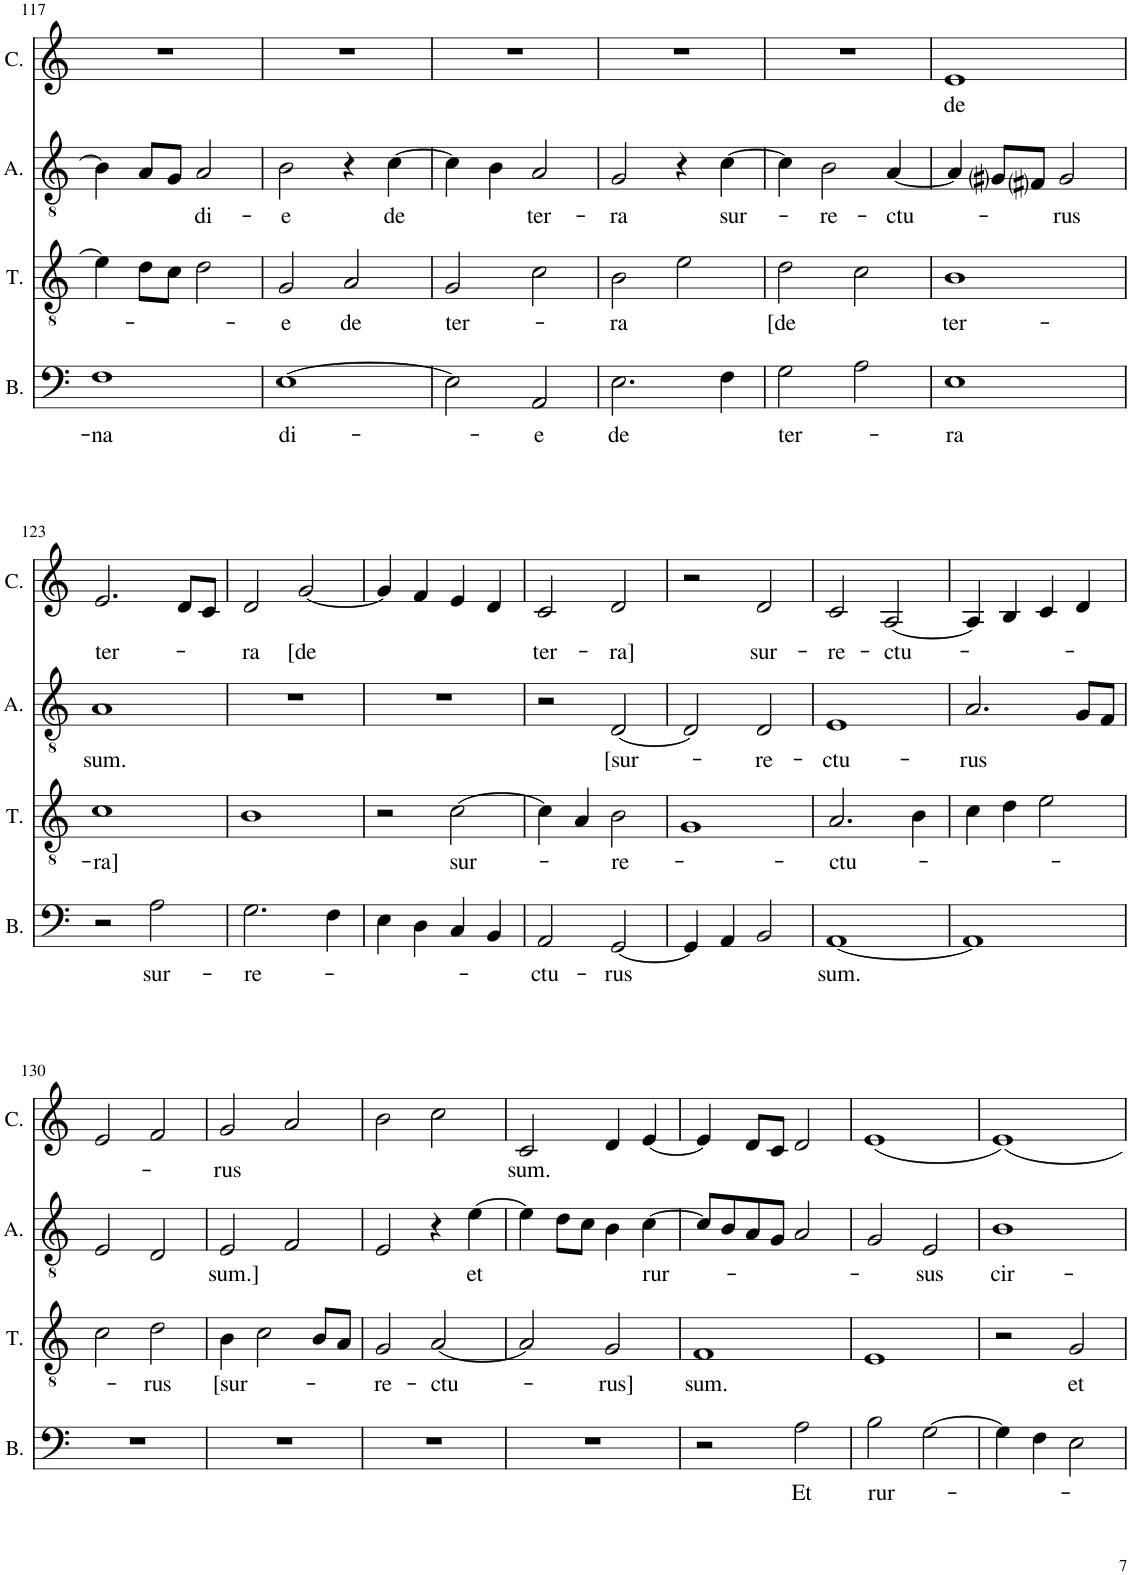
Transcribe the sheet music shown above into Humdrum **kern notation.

**kern	**text	**kern	**text	**kern	**text	**kern	**text
*part4	*part4	*part3	*part3	*part2	*part2	*part1	*part1
*staff4	*staff4	*staff3	*staff3	*staff2	*staff2	*staff1	*staff1
*I"Bassus	*	*I"Tenor	*	*I"Altus	*	*I"Cantus	*
*I'B.	*	*I'T.	*	*I'A.	*	*I'C.	*
!!LO:PB:g=z
*clefF4	*	*clefGv2	*	*clefGv2	*	*clefG2	*
*k[]	*	*k[]	*	*k[]	*	*k[]	*
*M2/2	*	*M2/2	*	*M2/2	*	*M2/2	*
*met(c|)	*	*met(c|)	*	*met(c|)	*	*met(c|)	*
=117	=117	=117	=117	=117	=117	=117	=117
!	!LO:LY:b	!	!	!	!	!	!
1F	-na	4e\]	.	4B\]	.	1r	.
.	.	8d\L	.	8A/L	.	.	.
.	.	8c\J	.	8G/J	.	.	.
!	!	!	!	!	!LO:LY:b	!	!
.	.	2d\	.	2A/	di-	.	.
=118	=118	=118	=118	=118	=118	=118	=118
!	!LO:LY:b	!	!LO:LY:b	!	!LO:LY:b	!	!
[1E	di-	2G/	-e	2B\	-e	1r	.
!	!	!	!LO:LY:b	!	!	!	!
.	.	2A/	de	4r	.	.	.
!	!	!	!	!	!LO:LY:b	!	!
.	.	.	.	[4c\	de	.	.
=119	=119	=119	=119	=119	=119	=119	=119
!	!	!	!LO:LY:b	!	!	!	!
2E\]	.	2G/	ter-	4c\]	.	1r	.
.	.	.	.	4B\	.	.	.
!	!LO:LY:b	!	!	!	!LO:LY:b	!	!
2AA/	-e	2c\	.	2A/	ter-	.	.
=120	=120	=120	=120	=120	=120	=120	=120
!	!LO:LY:b	!	!LO:LY:b	!	!LO:LY:b	!	!
2.E\	de	2B\	ra	2G/	-ra	1r	.
.	.	2e\	.	4r	.	.	.
!	!	!	!	!	!LO:LY:b	!	!
4F\	.	.	.	[4c\	sur-	.	.
=121	=121	=121	=121	=121	=121	=121	=121
!	!LO:LY:b	!	!LO:LY:b	!	!	!	!
2G\	ter-	2d\	[de	4c\]	.	1r	.
!	!	!	!	!	!LO:LY:b	!	!
.	.	.	.	2B\	-re-	.	.
2A\	.	2c\	.	.	.	.	.
!	!	!	!	!	!LO:LY:b	!	!
.	.	.	.	[4A/	-ctu-	.	.
=122	=122	=122	=122	=122	=122	=122	=122
!	!LO:LY:b	!	!LO:LY:b	!	!	!	!LO:LY:b
1E	-ra	1B	ter-	4A/]	.	1e	de
.	.	.	.	8G#i/L	.	.	.
.	.	.	.	8F#i/J	.	.	.
!	!	!	!	!	!LO:LY:b	!	!
.	.	.	.	2G#/	rus	.	.
!!LO:LB:g=z
=123	=123	=123	=123	=123	=123	=123	=123
!	!	!	!LO:LY:b	!	!LO:LY:b	!	!LO:LY:b
2r	.	1c	-ra]	1A	sum.	2.e/	ter-
!	!LO:LY:b	!	!	!	!	!	!
2A\	sur-	.	.	.	.	.	.
.	.	.	.	.	.	8d/L	.
.	.	.	.	.	.	8c/J	.
=124	=124	=124	=124	=124	=124	=124	=124
!	!LO:LY:b	!	!	!	!	!	!LO:LY:b
2.G\	-re-	1B	.	1r	.	2d/	-ra
!	!	!	!	!	!	!	!LO:LY:b
.	.	.	.	.	.	[2g/	[de
4F\	.	.	.	.	.	.	.
=125	=125	=125	=125	=125	=125	=125	=125
4E\	.	2r	.	1r	.	4g/]	.
4D\	.	.	.	.	.	4f/	.
!	!	!	!LO:LY:b	!	!	!	!
4C/	.	[2c\	sur-	.	.	4e/	.
4BB/	.	.	.	.	.	4d/	.
=126	=126	=126	=126	=126	=126	=126	=126
!	!LO:LY:b	!	!	!	!	!	!LO:LY:b
2AA/	-ctu-	4c\]	.	2r	.	2c/	ter-
.	.	4A/	.	.	.	.	.
!	!LO:LY:b	!	!LO:LY:b	!	!LO:LY:b	!	!LO:LY:b
[2GG/	-rus	2B\	-re-	[2D/	[sur-	2d/	-ra]
=127	=127	=127	=127	=127	=127	=127	=127
4GG/]	.	1G	.	2D/]	.	2r	.
4AA/	.	.	.	.	.	.	.
!	!	!	!	!	!LO:LY:b	!	!LO:LY:b
2BB/	.	.	.	2D/	-re-	2d/	sur-
=128	=128	=128	=128	=128	=128	=128	=128
!	!LO:LY:b	!	!LO:LY:b	!	!LO:LY:b	!	!LO:LY:b
[1AA	sum.	2.A/	-ctu-	1E	-ctu-	2c/	-re-
!	!	!	!	!	!	!	!LO:LY:b
.	.	.	.	.	.	[2A/	-ctu-
.	.	4B\	.	.	.	.	.
=129	=129	=129	=129	=129	=129	=129	=129
!	!	!	!	!	!LO:LY:b	!	!
1AA]	.	4c\	.	2.A/	-rus	4A/]	.
.	.	4d\	.	.	.	4B/	.
.	.	2e\	.	.	.	4c/	.
.	.	.	.	8G/L	.	4d/	.
.	.	.	.	8F/J	.	.	.
!!LO:LB:g=z
=130	=130	=130	=130	=130	=130	=130	=130
1r	.	2c\	.	2E/	.	2e/	.
!	!	!	!LO:LY:b	!	!	!	!
.	.	2d\	rus	2D/	.	2f/	.
=131	=131	=131	=131	=131	=131	=131	=131
!	!	!	!LO:LY:b	!	!LO:LY:b	!	!LO:LY:b
1r	.	4B\	[sur-	2E/	sum.]	2g/	-rus
.	.	2c\	.	.	.	.	.
.	.	.	.	2F/	.	2a/	.
.	.	8B/L	.	.	.	.	.
.	.	8A/J	.	.	.	.	.
=132	=132	=132	=132	=132	=132	=132	=132
!	!	!	!LO:LY:b	!	!	!	!
1r	.	2G/	-re-	2E/	.	2b\	.
!	!	!	!LO:LY:b	!	!	!	!
.	.	[2A/	-ctu-	4r	.	2cc\	.
!	!	!	!	!	!LO:LY:b	!	!
.	.	.	.	[4e\	et	.	.
=133	=133	=133	=133	=133	=133	=133	=133
!	!	!	!	!	!	!	!LO:LY:b
1r	.	2A/]	.	4e\]	.	2c/	sum.
.	.	.	.	8d\L	.	.	.
.	.	.	.	8c\J	.	.	.
!	!	!	!LO:LY:b	!	!	!	!
.	.	2G/	-rus]	4B\	.	4d/	.
!	!	!	!	!	!LO:LY:b	!	!
.	.	.	.	[4c\	rur-	[4e/	.
=134	=134	=134	=134	=134	=134	=134	=134
!	!	!	!LO:LY:b	!	!	!	!
2r	.	1F	sum.	8c/L]	.	4e/]	.
.	.	.	.	8B/	.	.	.
.	.	.	.	8A/	.	8d/L	.
.	.	.	.	8G/J	.	8c/J	.
!	!LO:LY:b	!	!	!	!	!	!
2A\	Et	.	.	2A/	.	2d/	.
=135	=135	=135	=135	=135	=135	=135	=135
!	!LO:LY:b	!	!	!	!	!	!
2B\	rur-	1E	.	2G/	.	(1e	.
!	!	!	!	!	!LO:LY:b	!	!
[2G\	.	.	.	2E/	-sus	.	.
=136	=136	=136	=136	=136	=136	=136	=136
!	!	!	!	!	!LO:LY:b	!	!
4G\]	.	2r	.	1B	cir-	1e)	.
4F\	.	.	.	.	.	.	.
!	!	!	!LO:LY:b	!	!	!	!
2E\	.	2G/	et	.	.	.	.
=	=	=	=	=	=	=	=
*-	*-	*-	*-	*-	*-	*-	*-
